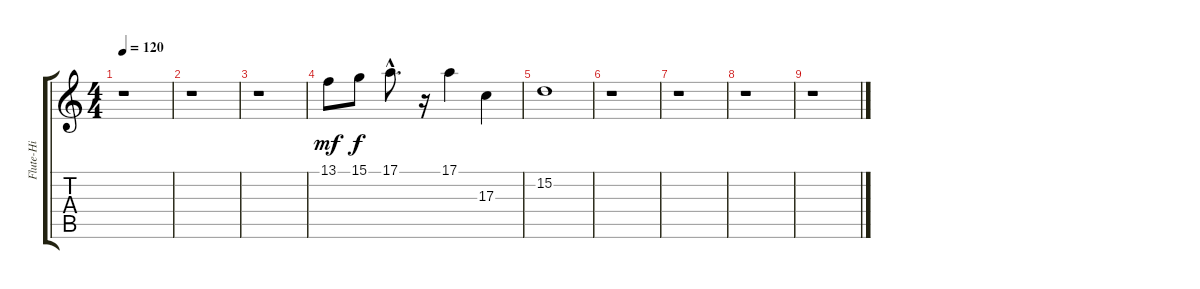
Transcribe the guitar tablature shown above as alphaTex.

\track ("Flute-Hi" "Flute-Hi") {instrument flute}
\staff {score tabs}
\tuning (E4 B3 G3 D3 A2 E2) {hide}
\ts (4 4)
\tempo 120
\clef g2
\ks c
r.1{dy mp} |
r.1 |
r.1 |
13.1.8{dy mf} 15.1.8{dy f} 17.1{hac}.8{d} r.16 17.1.4 17.3.4 |
15.2.1 |
r.1 |
r.1 |
r.1 |
r.1
